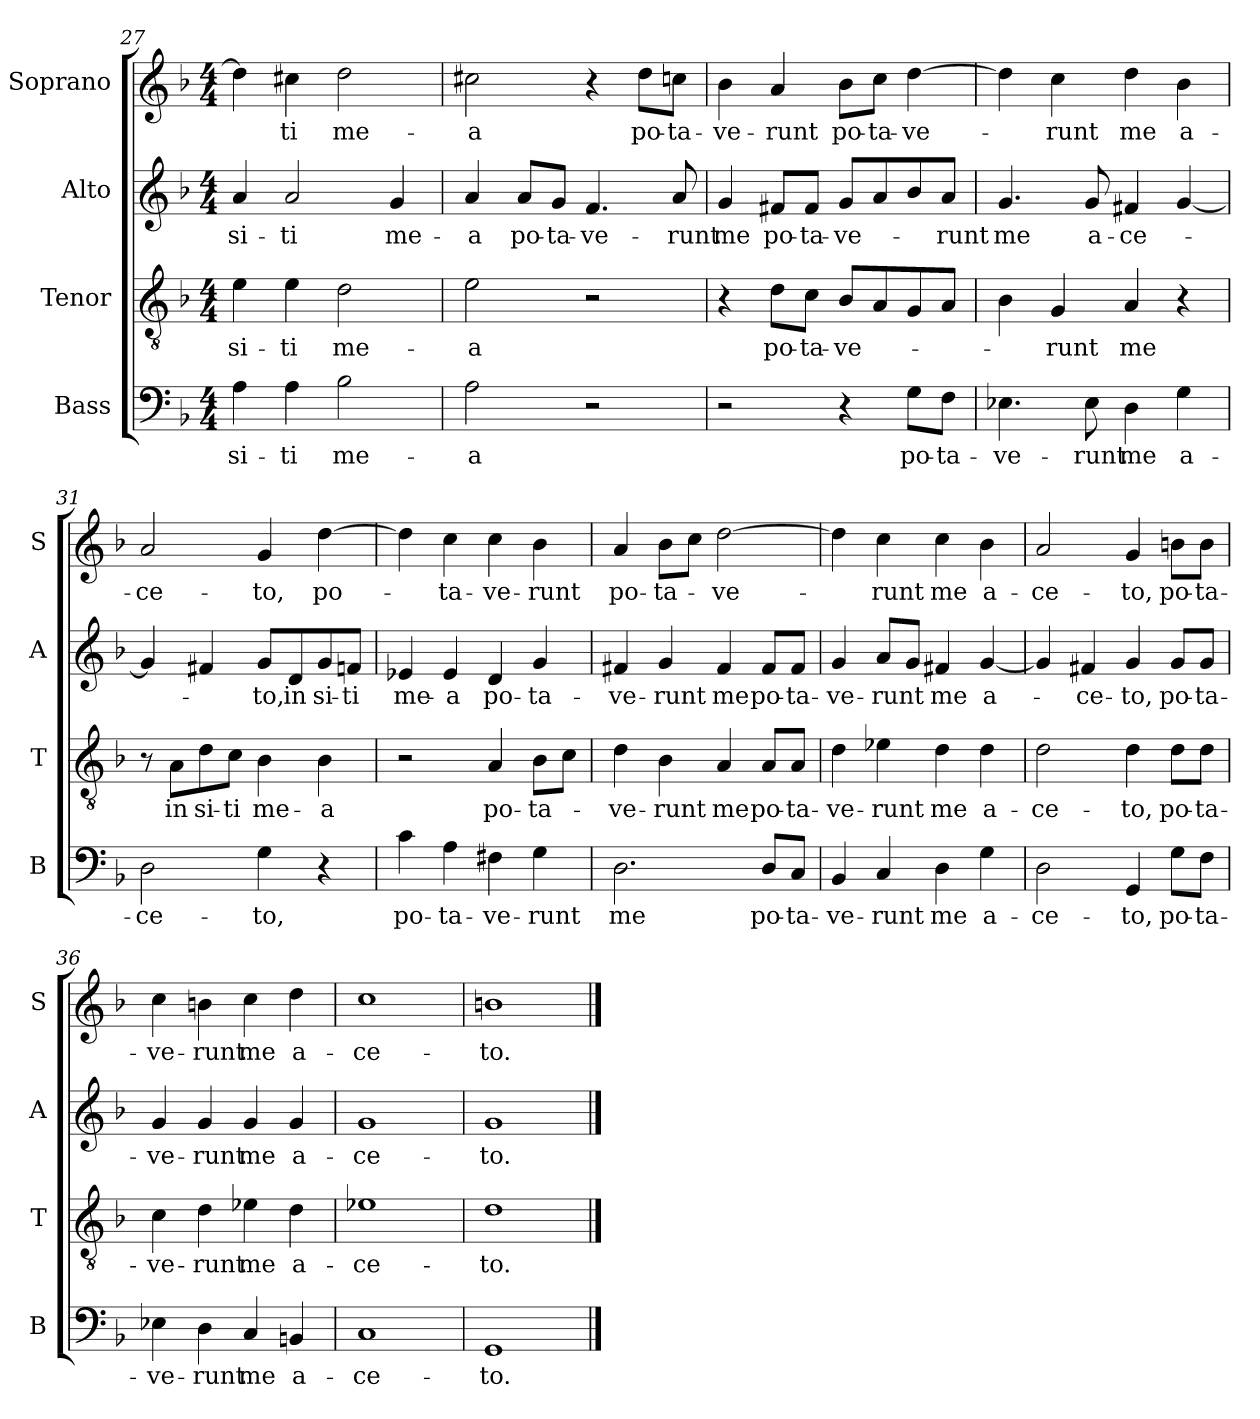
**kern	**text	**kern	**text	**kern	**text	**kern	**text
*part4	*part4	*part3	*part3	*part2	*part2	*part1	*part1
*staff4	*staff4	*staff3	*staff3	*staff2	*staff2	*staff1	*staff1
*I"Bass	*	*I"Tenor	*	*I"Alto	*	*I"Soprano	*
*I'B	*	*I'T	*	*I'A	*	*I'S	*
*clefF4	*	*clefGv2	*	*clefG2	*	*clefG2	*
*k[b-]	*	*k[b-]	*	*k[b-]	*	*k[b-]	*
*d:	*	*d:	*	*d:	*	*d:	*
*M4/4	*	*M4/4	*	*M4/4	*	*M4/4	*
=27	=27	=27	=27	=27	=27	=27	=27
4A\	si-	4e\	si-	4a/	si-	4dd\]	.
4A\	-ti	4e\	-ti	2a/	-ti	4cc#X\	-ti
2B-\	me-	2d\	me-	.	.	2dd\	me-
.	.	.	.	4g/	me-	.	.
=28	=28	=28	=28	=28	=28	=28	=28
2A\	-a	2e\	-a	4a/	-a	2cc#X\	-a
.	.	.	.	8a/L	po-	.	.
.	.	.	.	8g/J	-ta-	.	.
2r	.	2r	.	4.f/	-ve-	4r	.
.	.	.	.	.	.	8dd\L	po-
.	.	.	.	8a/	-runt	8ccn\J	-ta-
!!LO:PB:g=z
=29	=29	=29	=29	=29	=29	=29	=29
2r	.	4r	.	4g/	me	4b-\	-ve-
.	.	8d\L	po-	8f#X/L	po-	4a/	-runt
.	.	8c\J	-ta-	8f#/J	-ta-	.	.
4r	.	8B-/L	-ve-	8g/L	-ve-	8b-\L	po-
.	.	8A/	.	8a/	.	8cc\J	-ta-
8G\L	po-	8G/	.	8b-/	.	[4dd\	-ve-
8F\J	-ta-	8A/J	.	8a/J	-runt	.	.
=30	=30	=30	=30	=30	=30	=30	=30
4.E-X\	-ve-	4B-\	.	4.g/	me	4dd\]	.
.	.	4G/	-runt	.	.	4cc\	-runt
8E-\	-runt	.	.	8g/	a-	.	.
4D\	me	4A/	me	4f#X/	-ce-	4dd\	me
4G\	a-	4r	.	[4g/	.	4b-\	a-
=31	=31	=31	=31	=31	=31	=31	=31
2D\	-ce-	8r	.	4g/]	.	2a/	-ce-
.	.	8A\L	in	.	.	.	.
.	.	8d\	si-	4f#X/	.	.	.
.	.	8c\J	-ti	.	.	.	.
4G\	-to,	4B-\	me-	8g/L	-to,	4g/	-to,
.	.	.	.	8d/	in	.	.
4r	.	4B-\	-a	8g/	si-	[4dd\	po-
.	.	.	.	8fn/J	-ti	.	.
=32	=32	=32	=32	=32	=32	=32	=32
4c\	po-	2r	.	4e-X/	me-	4dd\]	.
4A\	-ta-	.	.	4e-/	-a	4cc\	-ta-
4F#X\	-ve-	4A/	po-	4d/	po-	4cc\	-ve-
4G\	-runt	8B-\L	-ta-	4g/	-ta-	4b-\	-runt
.	.	8c\J	.	.	.	.	.
!!LO:LB:g=z
=33	=33	=33	=33	=33	=33	=33	=33
2.D\	me	4d\	-ve-	4f#X/	-ve-	4a/	po-
.	.	4B-\	-runt	4g/	-runt	8b-\L	-ta-
.	.	.	.	.	.	8cc\J	.
.	.	4A/	me	4f#/	me	[2dd\	-ve-
8D/L	po-	8A/L	po-	8f#/L	po-	.	.
8C/J	-ta-	8A/J	-ta-	8f#/J	-ta-	.	.
=34	=34	=34	=34	=34	=34	=34	=34
4BB-/	-ve-	4d\	-ve-	4g/	-ve-	4dd\]	.
4C/	-runt	4e-X\	-runt	8a/L	-runt	4cc\	-runt
.	.	.	.	8g/J	.	.	.
4D\	me	4d\	me	4f#X/	me	4cc\	me
4G\	a-	4d\	a-	[4g/	a-	4b-\	a-
=35	=35	=35	=35	=35	=35	=35	=35
2D\	-ce-	2d\	-ce-	4g/]	.	2a/	-ce-
.	.	.	.	4f#X/	-ce-	.	.
4GG/	-to,	4d\	-to,	4g/	-to,	4g/	-to,
8G\L	po-	8d\L	po-	8g/L	po-	8bn\L	po-
8F\J	-ta-	8d\J	-ta-	8g/J	-ta-	8b\J	-ta-
=36	=36	=36	=36	=36	=36	=36	=36
4E-X\	-ve-	4c\	-ve-	4g/	-ve-	4cc\	-ve-
4D\	-runt	4d\	-runt	4g/	-runt	4bn\	-runt
4C/	me	4e-X\	me	4g/	me	4cc\	me
4BBn/	a-	4d\	a-	4g/	a-	4dd\	a-
=37	=37	=37	=37	=37	=37	=37	=37
1C	-ce-	1e-X	-ce-	1g	-ce-	1cc	-ce-
=38	=38	=38	=38	=38	=38	=38	=38
1GG	-to.	1d	-to.	1g	-to.	1bn	-to.
==	==	==	==	==	==	==	==
*-	*-	*-	*-	*-	*-	*-	*-
